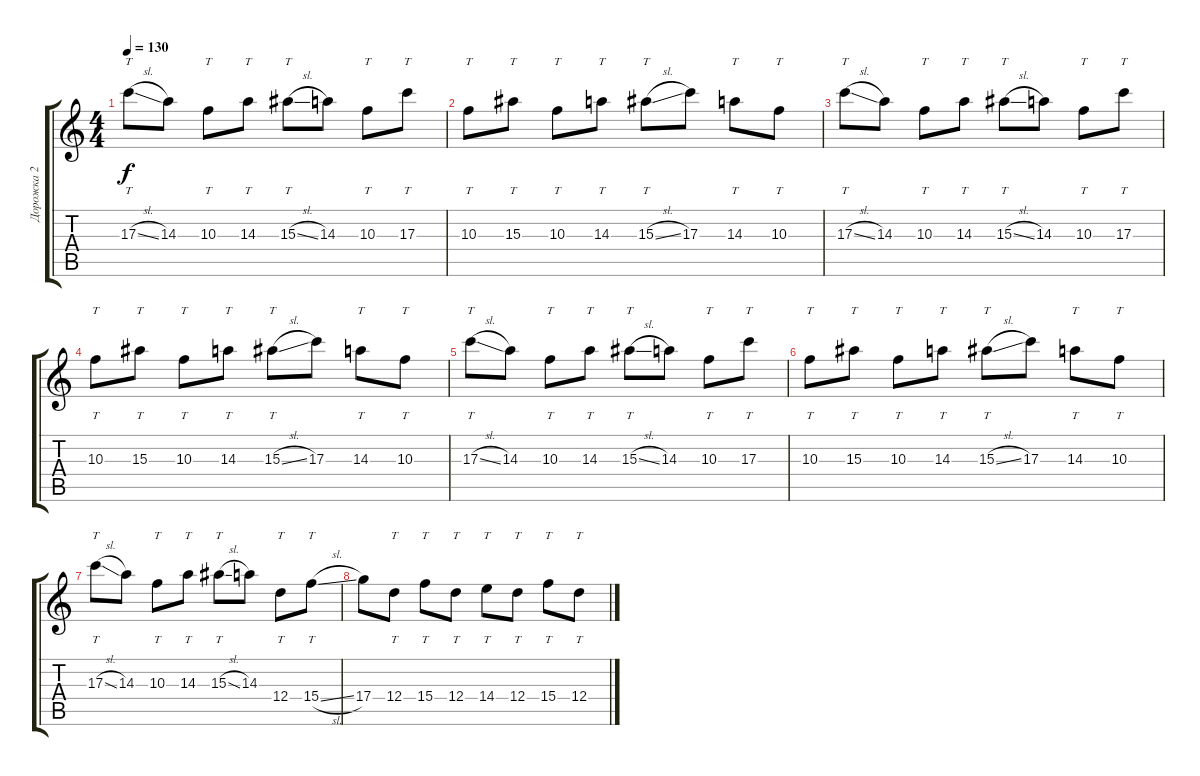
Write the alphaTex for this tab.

\track ("Дорожка 2" "Дорожка 2") {instrument acousticguitarnylon}
\staff {score tabs}
\tuning (E4 B3 G3 D3 A2 E2) {hide}
\ts (4 4)
\tempo 130
\clef g2
\ks c
17.3{sl}.8{tt dy f} 14.3.8 10.3.8{tt} 14.3.8{tt} 15.3{sl}.8{tt} 14.3.8 10.3.8{tt} 17.3.8{tt} |
10.3.8{tt} 15.3.8{tt} 10.3.8{tt} 14.3.8{tt} 15.3{sl}.8{tt} 17.3.8 14.3.8{tt} 10.3.8{tt} |
17.3{sl}.8{tt} 14.3.8 10.3.8{tt} 14.3.8{tt} 15.3{sl}.8{tt} 14.3.8 10.3.8{tt} 17.3.8{tt} |
10.3.8{tt} 15.3.8{tt} 10.3.8{tt} 14.3.8{tt} 15.3{sl}.8{tt} 17.3.8 14.3.8{tt} 10.3.8{tt} |
17.3{sl}.8{tt} 14.3.8 10.3.8{tt} 14.3.8{tt} 15.3{sl}.8{tt} 14.3.8 10.3.8{tt} 17.3.8{tt} |
10.3.8{tt} 15.3.8{tt} 10.3.8{tt} 14.3.8{tt} 15.3{sl}.8{tt} 17.3.8 14.3.8{tt} 10.3.8{tt} |
17.3{sl}.8{tt} 14.3.8 10.3.8{tt} 14.3.8{tt} 15.3{sl}.8{tt} 14.3.8 12.4.8{tt} 15.4{sl}.8{tt} |
17.4.8 12.4.8{tt} 15.4.8{tt} 12.4.8{tt} 14.4.8{tt} 12.4.8{tt} 15.4.8{tt} 12.4.8{tt}
